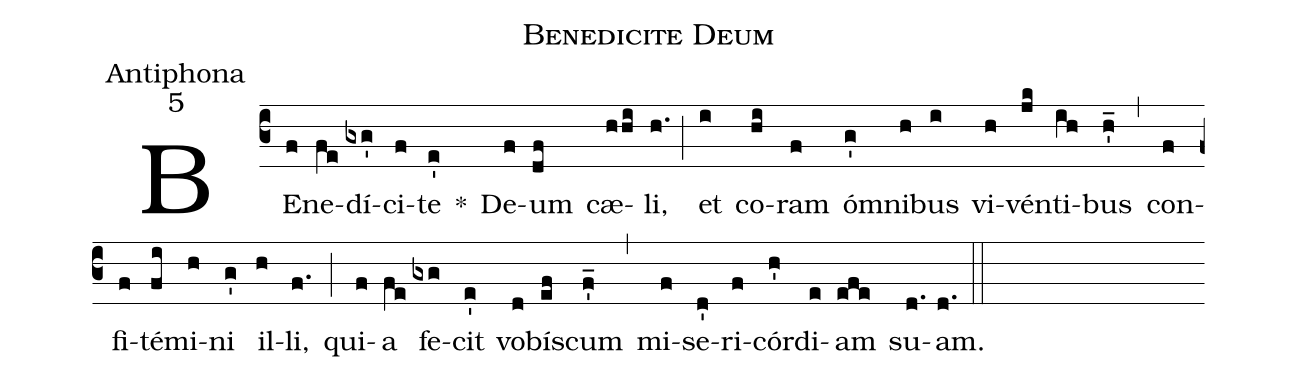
name:Benedicite Deum;
office-part:Antiphona;
mode:5;
%%
(c3) BE(f)ne(fe)dí(gxg')ci(f)te(e') *() De(f)um(df) cæ(hhi)li,(h.) (;) et(i) co(hi)ram(f) ó(g')mni(h)bus(i) vi(h)vén(jk)ti(ih)bus(h'_) (,) con(f)fi(f)té(fi)mi(h)ni(g') il(h)li,(f.) (;) qui(f)a(fe) fe(gxg)cit(e') vo(d)bís(ef)cum(f'_) (,) mi(f)se(d')ri(f)cór(h')di(e)am(efe) su(d.)am.(d.) (::)
%<eu>E(h) u(h) o(i) u(g) a(h) e.</eu>(f.) (::)
